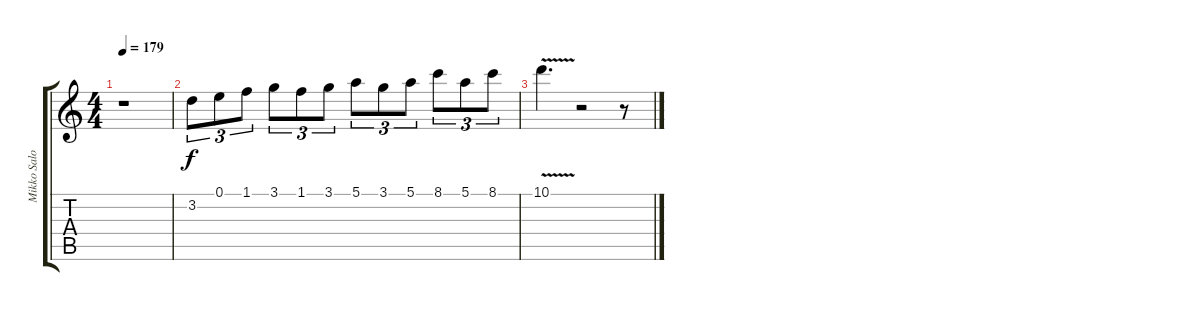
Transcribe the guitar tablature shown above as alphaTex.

\track ("Mikko Salovaara (Lead Guitar + Solos)" "Mikko Salo") {instrument distortionguitar}
\staff {score tabs}
\tuning (E4 B3 G3 D3 A2 D2) {hide}
\ts (4 4)
\tempo 179
\clef g2
\ks c
r.1{dy f} |
3.2.8{tu (3 2)} 0.1.8{tu (3 2)} 1.1.8{tu (3 2)} 3.1.8{tu (3 2)} 1.1.8{tu (3 2)} 3.1.8{tu (3 2)} 5.1.8{tu (3 2)} 3.1.8{tu (3 2)} 5.1.8{tu (3 2)} 8.1.8{tu (3 2)} 5.1.8{tu (3 2)} 8.1.8{tu (3 2)} |
10.1{v}.4{d} r.2 r.8
